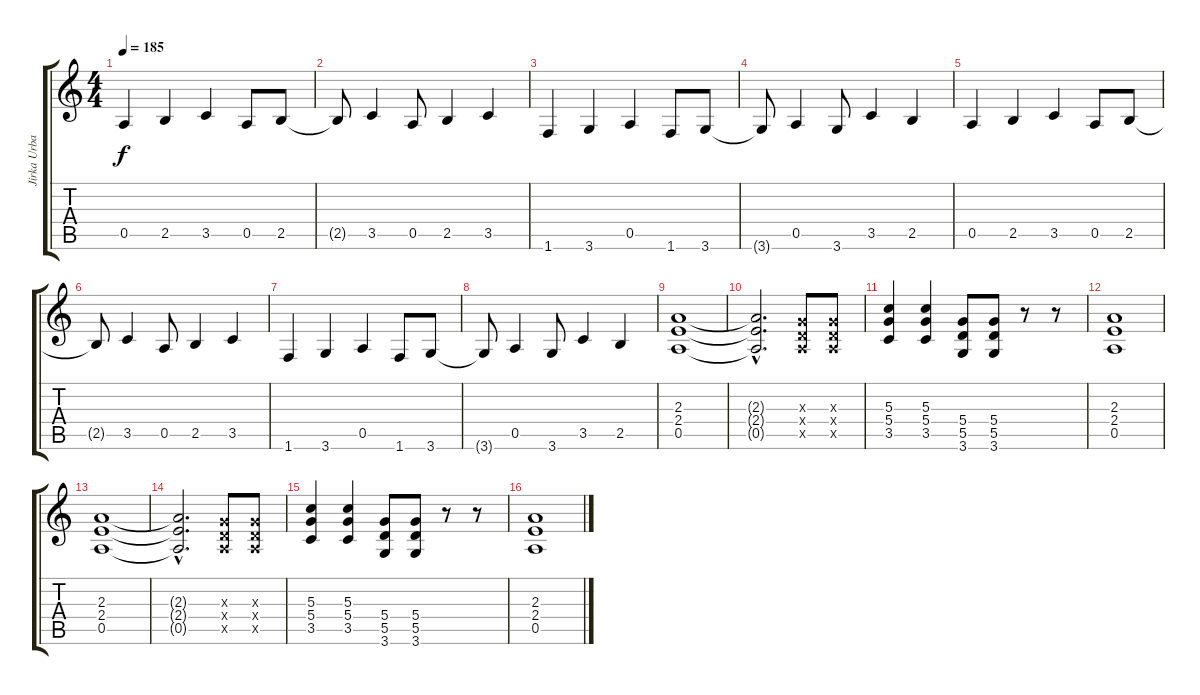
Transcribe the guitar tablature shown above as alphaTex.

\track ("Jirka Urban" "Jirka Urba") {instrument overdrivenguitar}
\staff {score tabs}
\tuning (E4 B3 G3 D3 A2 E2) {hide}
\ts (4 4)
\tempo 185
\clef g2
\ks c
0.5.4{dy f instrument overdrivenguitar} 2.5.4 3.5.4 0.5.8 2.5.8 |
2.5{t}.8 3.5.4 0.5.8 2.5.4 3.5.4 |
1.6.4 3.6.4 0.5.4 1.6.8 3.6.8 |
3.6{t}.8 0.5.4 3.6.8 3.5.4 2.5.4 |
0.5.4 2.5.4 3.5.4 0.5.8 2.5.8 |
2.5{t}.8 3.5.4 0.5.8 2.5.4 3.5.4 |
1.6.4 3.6.4 0.5.4 1.6.8 3.6.8 |
3.6{t}.8 0.5.4 3.6.8 3.5.4 2.5.4 |
(2.3 2.4 0.5).1 |
(2.3{hac t} 2.4{hac t} 0.5{hac t}).2{d} (0.3{x} 0.4{x} 0.5{x}).8 (0.3{x} 0.4{x} 0.5{x}).8 |
(5.3 5.4 3.5).4 (5.3 5.4 3.5).4 (5.4 5.5 3.6).8 (5.4 5.5 3.6).8 r.8 r.8 |
(2.3 2.4 0.5).1 |
(2.3 2.4 0.5).1 |
(2.3{hac t} 2.4{hac t} 0.5{hac t}).2{d} (0.3{x} 0.4{x} 0.5{x}).8 (0.3{x} 0.4{x} 0.5{x}).8 |
(5.3 5.4 3.5).4 (5.3 5.4 3.5).4 (5.4 5.5 3.6).8 (5.4 5.5 3.6).8 r.8 r.8 |
(2.3 2.4 0.5).1
